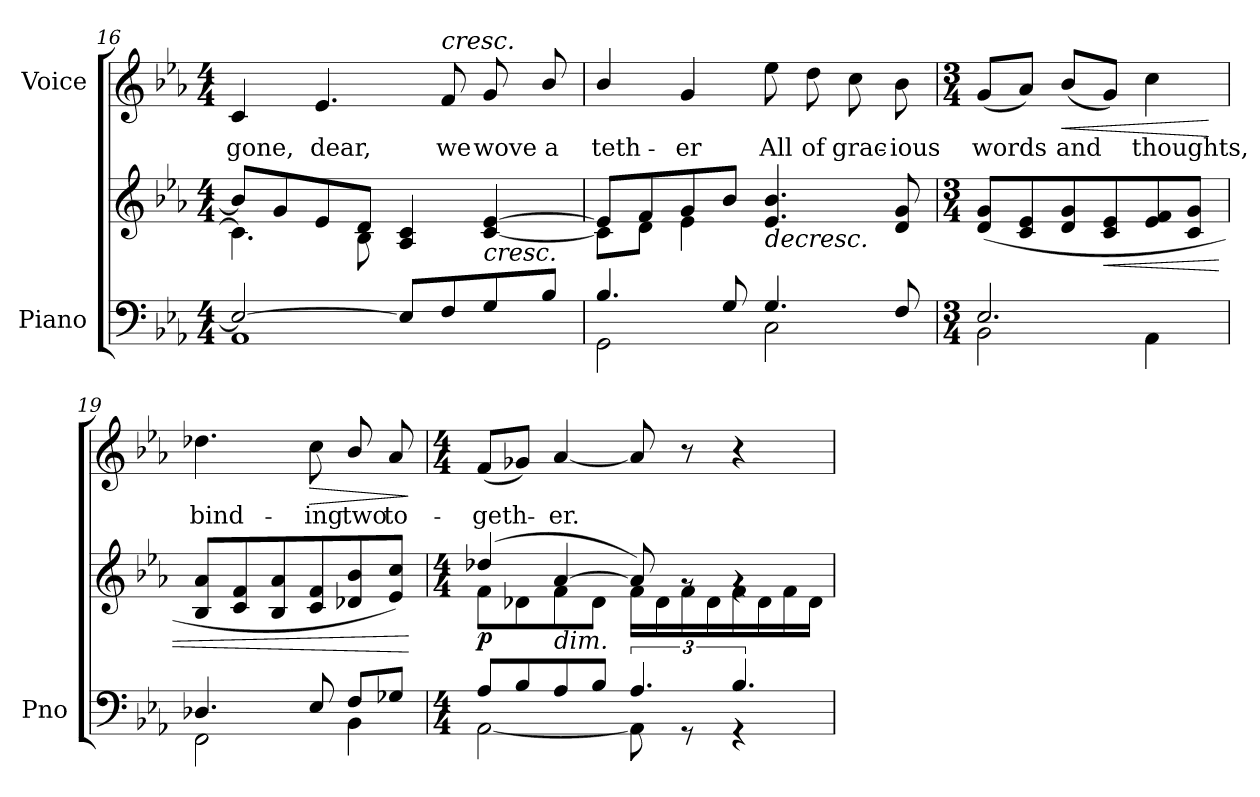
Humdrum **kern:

**kern	**kern	**dynam	**kern	**text	**dynam
*part2	*part2	*part2	*part1	*part1	*part1
*staff3	*staff2	*staff2/3	*staff1	*staff1	*staff1
*I"Piano	*	*	*I"Voice	*	*
*I'Pno	*	*	*	*	*
*clefF4	*clefG2	*	*clefG2	*	*
*k[b-e-a-]	*k[b-e-a-]	*	*k[b-e-a-]	*	*
*M4/4	*M4/4	*	*M4/4	*	*
=16	=16	=16	=16	=16	=16
*^	*^	*	*	*	*
!	!	!	!	!	!	!LO:LY:b	!
2E-/_	1AA-	8b-/L]	4.c\]	.	4c/	gone,	.
.	.	8g/	.	.	.	.	.
!	!	!	!	!	!	!LO:LY:b	!
.	.	8e-/	.	.	4.e-/	dear,	.
.	.	8d/J	8B-\	.	.	.	.
8E-/L]	.	4A-/ 4c/	2ryy	.	.	.	.
!	!	!	!	!	!LO:TX:a:i:t=cresc.	!	!
!	!	!	!	!	!	!LO:LY:b	!
8F/	.	.	.	.	8f/	we	.
!	!	!LO:TX:b:i:t=cresc.	!	!	!	!	!
!	!	!	!	!	!	!LO:LY:b	!
8G/	.	[4c/ [4e-/	.	.	8g/	wove	.
!	!	!	!	!	!	!LO:LY:b	!
8B-/J	.	.	.	.	8b-/	a	.
=17	=17	=17	=17	=17	=17	=17	=17
!	!	!	!	!	!	!LO:LY:b	!
4.B-/	2GG\	8e-/L]	8c\L]	.	4b-/	teth-	.
.	.	8f/	8d\J	.	.	.	.
!	!	!	!	!	!	!LO:LY:b	!
.	.	8g/	4e-\	.	4g/	-er	.
8G/	.	8b-/J	.	.	.	.	.
!	!	!	!	!LO:HP:b	!	!LO:LY:b	!
4.G/	2C\	4.e-/ 4.b-/	2ryy	>	8ee-\	All	.
!	!	!	!	!	!	!LO:LY:b	!
.	.	.	.	.	8dd\	of	.
!	!	!	!	!	!	!LO:LY:b	!
.	.	.	.	.	8cc\	grac-	.
!	!	!	!	!	!	!LO:LY:b	!
8F/	.	8d/ 8g/	.	.	8b-\	-ious	.
*	*	*v	*v	*	*	*	*
!!LO:LB:g=z
=18	=18	=18	=18	=18	=18	=18
*M3/4	*	*M3/4	*	*M3/4	*	*
!	!	!	!	!	!LO:LY:b	!
2.E-/	2BB-\	(<8d/ 8g/L	.	(<8g/L	words	.
.	.	8c/ 8e-/	.	8a-/J)	.	.
!	!	!	!	!	!LO:LY:b	!LO:HP:b
.	.	8d/ 8g/	.	(<8b-/L	and	<
!	!	!	!LO:HP:b	!	!	!
.	.	8c/ 8e-/	<	8g/J)	.	.
!	!	!	!	!	!LO:LY:b	!
.	4AA-\	8e-/ 8f/	.	4cc\	thoughts,	.
.	.	8c/ 8g/J	.	.	.	.
*v	*v	*	*	*	*	*
.	.	]	.	.	[
=19	=19	=19	=19	=19	=19
*^	*	*	*	*	*
!	!	!	!	!	!LO:LY:b	!
4.D-X/	2FF\	8B-/ 8a-/L	.	4.dd-X\	bind-	.
.	.	8c/ 8f/	.	.	.	.
.	.	8B-/ 8a-/	.	.	.	.
!	!	!	!	!	!LO:LY:b	!LO:HP:b
8E-/	.	8c/ 8f/	.	8cc\	-ing	>
!	!	!	!	!	!LO:LY:b	!
8F/L	4BB-\	8d-X/ 8b-/	.	8b-/	two	.
!	!	!	!	!	!LO:LY:b	!
8G-X/J	.	8e-/ 8cc/J)	.	8a-/	to-	.
*v	*v	*	*	*	*	*
.	.	[	.	.	]
=20	=20	=20	=20	=20	=20
*M4/4	*M4/4	*	*M4/4	*	*
*^	*^	*	*	*	*
!	!	!	!	!LO:DY:b	!	!LO:LY:b	!
8A-/L	[2AA-\	(>4dd-X/	8f\L	p	(<8f/L	-geth-	.
8B-/	.	.	8d-X\	.	8g-X/J)	.	.
!	!	!LO:TX:b:i:t=dim.	!	!	!	!	!
!	!	!	!	!	!	!LO:LY:b	!
8A-/	.	[4a-/	8f\	.	[4a-/	-er.	.
8B-/J	.	.	8d-\J	.	.	.	.
*	*	*tremolo	*	*	*	*	*
6.A-/	8AA-\]	8a-/])	16f\LL	.	8a-/]	.	.
.	.	.	16d-\	.	.	.	.
.	8r	8rg	16f\	.	8r	.	.
.	.	.	16d-\	.	.	.	.
6.B-/	4r	4rg	16f\	.	4r	.	.
.	.	.	16d-\	.	.	.	.
.	.	.	16f\	.	.	.	.
.	.	.	16d-\JJ	.	.	.	.
*	*	*Xtremolo	*	*	*	*	*
.	.	.	.	.	.	.	.
.	.	.	.	.	.	.	.
.	.	.	.	.	.	.	.
.	.	.	.	.	.	.	.
*v	*v	*	*	*	*	*	*
*	*v	*v	*	*	*	*
=	=	=	=	=	=
*-	*-	*-	*-	*-	*-
